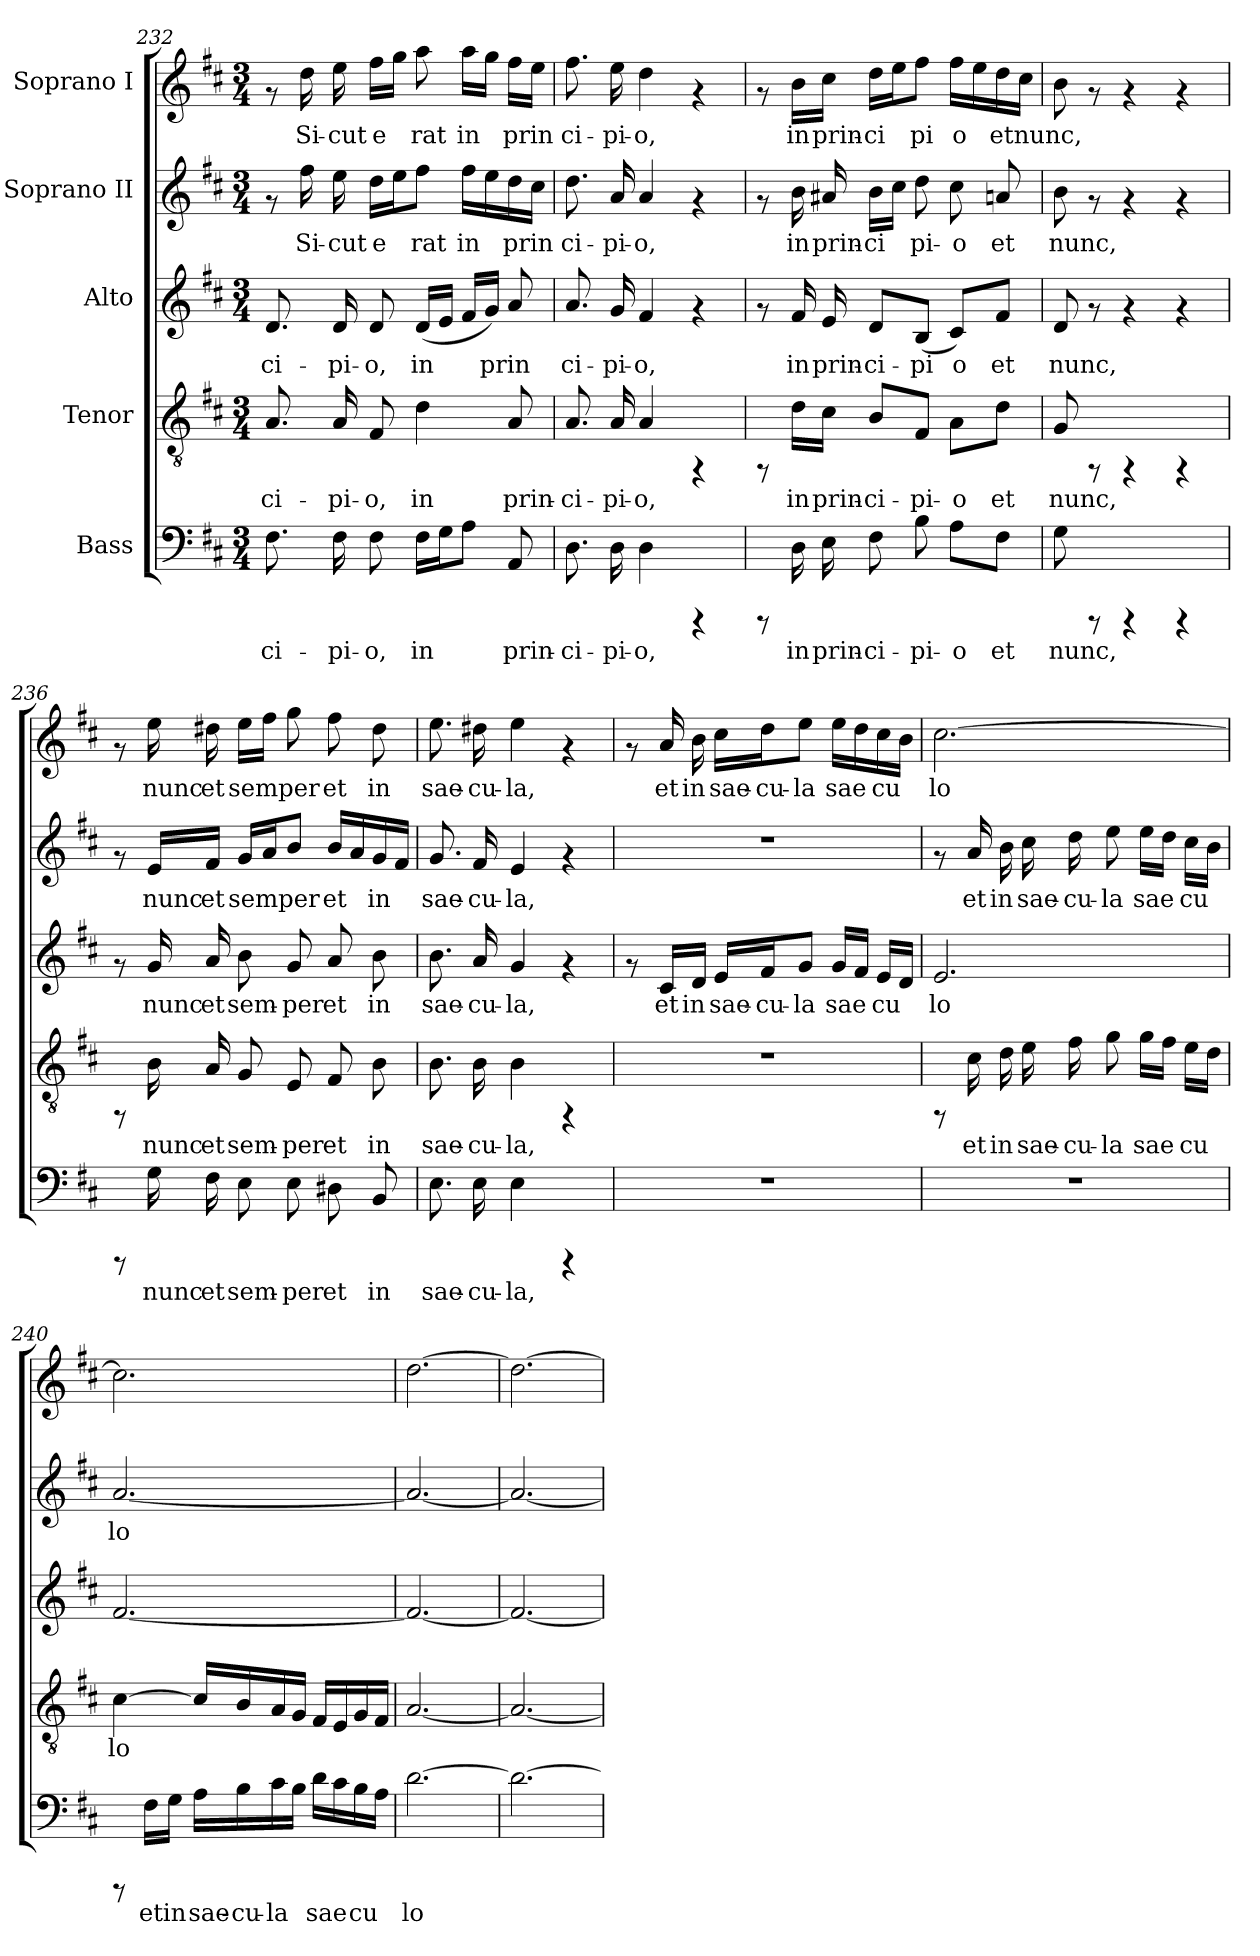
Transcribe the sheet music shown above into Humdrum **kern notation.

**kern	**text	**kern	**text	**kern	**text	**kern	**text	**kern	**text
*part5	*part5	*part4	*part4	*part3	*part3	*part2	*part2	*part1	*part1
*staff5	*staff5	*staff4	*staff4	*staff3	*staff3	*staff2	*staff2	*staff1	*staff1
*I"Bass	*	*I"Tenor	*	*I"Alto	*	*I"Soprano II	*	*I"Soprano I	*
*clefF4	*	*clefGv2	*	*clefG2	*	*clefG2	*	*clefG2	*
*k[f#c#]	*	*k[f#c#]	*	*k[f#c#]	*	*k[f#c#]	*	*k[f#c#]	*
*D:	*	*D:	*	*D:	*	*D:	*	*D:	*
*M3/4	*	*M3/4	*	*M3/4	*	*M3/4	*	*M3/4	*
=232	=232	=232	=232	=232	=232	=232	=232	=232	=232
!	!LO:LY:b	!	!LO:LY:b	!	!LO:LY:b	!	!	!	!
8.F#\	-ci-	8.A/	-ci-	8.d/	-ci-	8rf	.	8rf	.
!	!	!	!	!	!	!	!LO:LY:b	!	!LO:LY:b
.	.	.	.	.	.	16ff#\	Si-	16dd\	Si-
!	!LO:LY:b	!	!LO:LY:b	!	!LO:LY:b	!	!LO:LY:b	!	!LO:LY:b
16F#\	-pi-	16A/	-pi-	16d/	-pi-	16ee\	-cut	16ee\	-cut
!	!LO:LY:b	!	!LO:LY:b	!	!LO:LY:b	!	!LO:LY:b	!	!LO:LY:b
8F#\	-o,	8F#/	-o,	8d/	-o,	16dd\L	e-	16ff#\L	e-
!	!	!	!	!	!	!	!LO:LY:b	!	!LO:LY:b
.	.	.	.	.	.	16ee\	--	16gg\J	--
!	!LO:LY:b	!	!LO:LY:b	!	!LO:LY:b	!	!LO:LY:b	!	!LO:LY:b
16F#\L	in	4d\	in	(<16d/L	in	8ff#\J	-rat	8aa\	-rat
!	!LO:LY:b	!	!	!	!LO:LY:b	!	!	!	!
16G\	.	.	.	16e/J	.	.	.	.	.
!	!LO:LY:b	!	!	!	!LO:LY:b	!	!LO:LY:b	!	!LO:LY:b
8A\J	.	.	.	16f#/L	.	16ff#\L	in	16aa\L	in
!	!	!	!	!	!LO:LY:b	!	!LO:LY:b	!	!LO:LY:b
.	.	.	.	16g/J)	prin-	16ee\	.	16gg\J	.
!	!LO:LY:b	!	!LO:LY:b	!	!LO:LY:b	!	!LO:LY:b	!	!LO:LY:b
8AA/	prin-	8A/	prin-	8a/	--	16dd\	prin-	16ff#\L	prin-
!	!	!	!	!	!	!	!LO:LY:b	!	!LO:LY:b
.	.	.	.	.	.	16cc#\J	--	16ee\J	--
=233	=233	=233	=233	=233	=233	=233	=233	=233	=233
!	!LO:LY:b	!	!LO:LY:b	!	!LO:LY:b	!	!LO:LY:b	!	!LO:LY:b
8.D\	-ci-	8.A/	-ci-	8.a/	-ci-	8.dd\	-ci-	8.ff#\	-ci-
!	!LO:LY:b	!	!LO:LY:b	!	!LO:LY:b	!	!LO:LY:b	!	!LO:LY:b
16D\	-pi-	16A/	-pi-	16g/	-pi-	16a/	-pi-	16ee\	-pi-
!	!LO:LY:b	!	!LO:LY:b	!	!LO:LY:b	!	!LO:LY:b	!	!LO:LY:b
4D\	-o,	4A/	-o,	4f#/	-o,	4a/	-o,	4dd\	-o,
4rCCC	.	4rFF	.	4rf	.	4rf	.	4rf	.
=234	=234	=234	=234	=234	=234	=234	=234	=234	=234
8rCCC	.	8rFF	.	8rf	.	8rf	.	8rf	.
!	!LO:LY:b	!	!LO:LY:b	!	!LO:LY:b	!	!LO:LY:b	!	!LO:LY:b
16D\	in	16d\L	in	16f#/	in	16b\	in	16b\L	in
!	!LO:LY:b	!	!LO:LY:b	!	!LO:LY:b	!	!LO:LY:b	!	!LO:LY:b
16E\	prin-	16c#\J	prin-	16e/	prin-	16a#X/	prin-	16cc#\J	prin-
!	!LO:LY:b	!	!LO:LY:b	!	!LO:LY:b	!	!LO:LY:b	!	!LO:LY:b
8F#\	-ci-	8B/L	-ci-	8d/L	-ci-	16b\L	-ci-	16dd\L	-ci-
!	!	!	!	!	!	!	!LO:LY:b	!	!LO:LY:b
.	.	.	.	.	.	16cc#\J	--	16ee\	--
!	!LO:LY:b	!	!LO:LY:b	!	!LO:LY:b	!	!LO:LY:b	!	!LO:LY:b
8B\	-pi-	8F#/J	-pi-	(>8B/J	-pi	8dd\	-pi-	8ff#\J	-pi
!	!LO:LY:b	!	!LO:LY:b	!	!LO:LY:b	!	!LO:LY:b	!	!LO:LY:b
8A\L	-o	8A\L	-o	8c#/L)	o	8cc#\	-o	16ff#\L	o
!	!	!	!	!	!	!	!	!	!LO:LY:b
.	.	.	.	.	.	.	.	16ee\	.
!	!LO:LY:b	!	!LO:LY:b	!	!LO:LY:b	!	!LO:LY:b	!	!LO:LY:b
8F#\J	et	8d\J	et	8f#/J	et	8an/	et	16dd\	et
!	!	!	!	!	!	!	!	!	!LO:LY:b
.	.	.	.	.	.	.	.	16cc#\J	nunc,
=235	=235	=235	=235	=235	=235	=235	=235	=235	=235
!	!LO:LY:b	!	!LO:LY:b	!	!LO:LY:b	!	!LO:LY:b	!	!LO:LY:b
8G\	nunc,	8G/	nunc,	8d/	nunc,	8b\	nunc,	8b\	.
8rCCC	.	8rFF	.	8rf	.	8rf	.	8rf	.
4rCCC	.	4rFF	.	4rf	.	4rf	.	4rf	.
4rCCC	.	4rFF	.	4rf	.	4rf	.	4rf	.
!!LO:PB:g=z
=236	=236	=236	=236	=236	=236	=236	=236	=236	=236
8rCCC	.	8rFF	.	8rf	.	8rf	.	8rf	.
!	!LO:LY:b	!	!LO:LY:b	!	!LO:LY:b	!	!LO:LY:b	!	!LO:LY:b
16G\	nunc	16B\	nunc	16g/	nunc	16e/L	nunc	16ee\	nunc
!	!LO:LY:b	!	!LO:LY:b	!	!LO:LY:b	!	!LO:LY:b	!	!LO:LY:b
16F#\	et	16A/	et	16a/	et	16f#/J	et	16dd#X\	et
!	!LO:LY:b	!	!LO:LY:b	!	!LO:LY:b	!	!LO:LY:b	!	!LO:LY:b
8E\	sem-	8G/	sem-	8b\	sem-	16g/L	semper	16ee\L	semper
!	!	!	!	!	!	!	!LO:LY:b	!	!LO:LY:b
.	.	.	.	.	.	16a/	.	16ff#\J	.
!	!LO:LY:b	!	!LO:LY:b	!	!LO:LY:b	!	!LO:LY:b	!	!LO:LY:b
8E\	-per	8E/	-per	8g/	-per	8b/J	.	8gg\	.
!	!LO:LY:b	!	!LO:LY:b	!	!LO:LY:b	!	!LO:LY:b	!	!LO:LY:b
8D#X\	et	8F#/	et	8a/	et	16b/L	et	8ff#\	et
!	!	!	!	!	!	!	!LO:LY:b	!	!
.	.	.	.	.	.	16a/	.	.	.
!	!LO:LY:b	!	!LO:LY:b	!	!LO:LY:b	!	!LO:LY:b	!	!LO:LY:b
8BB/	in	8B\	in	8b\	in	16g/	in	8dd#\	in
!	!	!	!	!	!	!	!LO:LY:b	!	!
.	.	.	.	.	.	16f#/J	.	.	.
=237	=237	=237	=237	=237	=237	=237	=237	=237	=237
!	!LO:LY:b	!	!LO:LY:b	!	!LO:LY:b	!	!LO:LY:b	!	!LO:LY:b
8.E\	sae-	8.B\	sae-	8.b\	sae-	8.g/	sae-	8.ee\	sae-
!	!LO:LY:b	!	!LO:LY:b	!	!LO:LY:b	!	!LO:LY:b	!	!LO:LY:b
16E\	-cu-	16B\	-cu-	16a/	-cu-	16f#/	-cu-	16dd#X\	-cu-
!	!LO:LY:b	!	!LO:LY:b	!	!LO:LY:b	!	!LO:LY:b	!	!LO:LY:b
4E\	-la,	4B\	-la,	4g/	-la,	4e/	-la,	4ee\	-la,
4rCCC	.	4rFF	.	4rf	.	4rf	.	4rf	.
=238	=238	=238	=238	=238	=238	=238	=238	=238	=238
2.r	.	2.r	.	8rf	.	2.r	.	8rf	.
!	!	!	!	!	!LO:LY:b	!	!	!	!LO:LY:b
.	.	.	.	16c#/L	et	.	.	16a/	et
!	!	!	!	!	!LO:LY:b	!	!	!	!LO:LY:b
.	.	.	.	16d/J	in	.	.	16b\	in
!	!	!	!	!	!LO:LY:b	!	!	!	!LO:LY:b
.	.	.	.	16e/L	sae-	.	.	16cc#\L	sae-
!	!	!	!	!	!LO:LY:b	!	!	!	!LO:LY:b
.	.	.	.	16f#/	-cu-	.	.	16dd\	-cu-
!	!	!	!	!	!LO:LY:b	!	!	!	!LO:LY:b
.	.	.	.	8g/J	-la	.	.	8ee\J	-la
!	!	!	!	!	!LO:LY:b	!	!	!	!LO:LY:b
.	.	.	.	16g/L	sae-	.	.	16ee\L	sae-
!	!	!	!	!	!LO:LY:b	!	!	!	!LO:LY:b
.	.	.	.	16f#/J	--	.	.	16dd\	--
!	!	!	!	!	!LO:LY:b	!	!	!	!LO:LY:b
.	.	.	.	16e/L	-cu-	.	.	16cc#\	-cu-
!	!	!	!	!	!LO:LY:b	!	!	!	!LO:LY:b
.	.	.	.	16d/J	--	.	.	16b\J	--
=239	=239	=239	=239	=239	=239	=239	=239	=239	=239
!	!	!	!	!	!LO:LY:b	!	!	!	!LO:LY:b
2.r	.	8rFF	.	2.e/	-lo-	8rf	.	[>2.cc#\	-lo-
!	!	!	!LO:LY:b	!	!	!	!LO:LY:b	!	!
.	.	16c#\	et	.	.	16a/	et	.	.
!	!	!	!LO:LY:b	!	!	!	!LO:LY:b	!	!
.	.	16d\	in	.	.	16b\	in	.	.
!	!	!	!LO:LY:b	!	!	!	!LO:LY:b	!	!
.	.	16e\	sae-	.	.	16cc#\	sae-	.	.
!	!	!	!LO:LY:b	!	!	!	!LO:LY:b	!	!
.	.	16f#\	-cu-	.	.	16dd\	-cu-	.	.
!	!	!	!LO:LY:b	!	!	!	!LO:LY:b	!	!
.	.	8g\	-la	.	.	8ee\	-la	.	.
!	!	!	!LO:LY:b	!	!	!	!LO:LY:b	!	!
.	.	16g\L	sae-	.	.	16ee\L	sae-	.	.
!	!	!	!LO:LY:b	!	!	!	!LO:LY:b	!	!
.	.	16f#\J	--	.	.	16dd\J	--	.	.
!	!	!	!LO:LY:b	!	!	!	!LO:LY:b	!	!
.	.	16e\L	-cu-	.	.	16cc#\L	-cu-	.	.
!	!	!	!LO:LY:b	!	!	!	!LO:LY:b	!	!
.	.	16d\J	--	.	.	16b\J	--	.	.
!!LO:PB:g=z
=240	=240	=240	=240	=240	=240	=240	=240	=240	=240
!	!	!	!LO:LY:b	!	!LO:LY:b	!	!LO:LY:b	!	!LO:LY:b
8rCCC	.	[>4c#\	-lo-	[<2.f#/	--	[<2.a/	-lo-	2.cc#\]	--
!	!LO:LY:b	!	!	!	!	!	!	!	!
16F#\L	et	.	.	.	.	.	.	.	.
!	!LO:LY:b	!	!	!	!	!	!	!	!
16G\J	in	.	.	.	.	.	.	.	.
!	!LO:LY:b	!	!LO:LY:b	!	!	!	!	!	!
16A\L	sae-	16c#/L]	--	.	.	.	.	.	.
!	!LO:LY:b	!	!LO:LY:b	!	!	!	!	!	!
16B\	-cu-	16B/	--	.	.	.	.	.	.
!	!LO:LY:b	!	!LO:LY:b	!	!	!	!	!	!
16c#\	-la	16A/	--	.	.	.	.	.	.
!	!LO:LY:b	!	!LO:LY:b	!	!	!	!	!	!
16B\J	.	16G/J	--	.	.	.	.	.	.
!	!LO:LY:b	!	!LO:LY:b	!	!	!	!	!	!
16d\L	sae-	16F#/L	--	.	.	.	.	.	.
!	!LO:LY:b	!	!LO:LY:b	!	!	!	!	!	!
16c#\	--	16E/	--	.	.	.	.	.	.
!	!LO:LY:b	!	!LO:LY:b	!	!	!	!	!	!
16B\	-cu-	16G/	--	.	.	.	.	.	.
!	!LO:LY:b	!	!LO:LY:b	!	!	!	!	!	!
16A\J	--	16F#/J	--	.	.	.	.	.	.
=241	=241	=241	=241	=241	=241	=241	=241	=241	=241
!	!LO:LY:b	!	!LO:LY:b	!	!LO:LY:b	!	!LO:LY:b	!	!LO:LY:b
[>2.d\	-lo-	[<2.A/	--	2.f#/_<	--	2.a/_<	--	[>2.dd\	--
=242	=242	=242	=242	=242	=242	=242	=242	=242	=242
!	!LO:LY:b	!	!LO:LY:b	!	!LO:LY:b	!	!LO:LY:b	!	!LO:LY:b
2.d\_>	--	2.A/_<	--	2.f#/_<	--	2.a/_<	--	2.dd\_>	--
=	=	=	=	=	=	=	=	=	=
*-	*-	*-	*-	*-	*-	*-	*-	*-	*-
